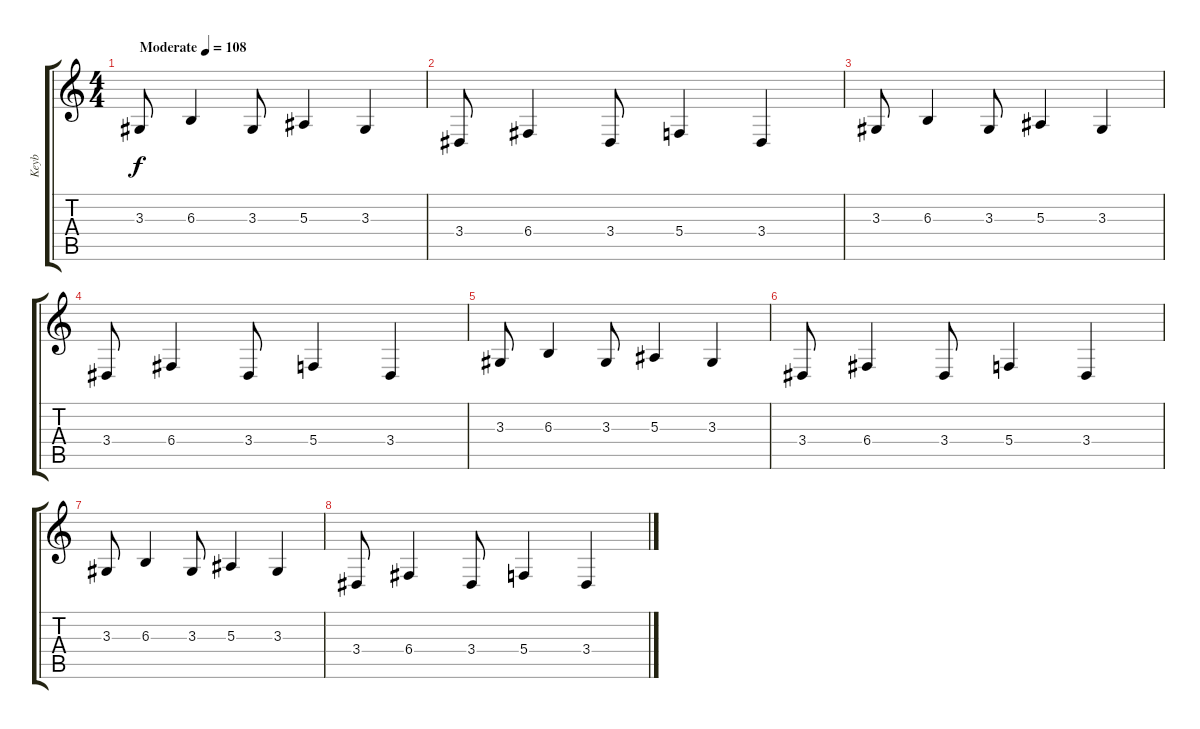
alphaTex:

\track ("Keyb" "Keyb") {instrument electricgrandpiano}
\staff {score tabs}
\tuning (D4 A3 F3 C3 G2 D2) {hide}
\ts (4 4)
\tempo (108 "Moderate")
\clef g2
\ks c
3.3.8{dy f instrument electricgrandpiano} 6.3.4 3.3.8 5.3.4 3.3.4 |
3.4.8 6.4.4 3.4.8 5.4.4 3.4.4 |
3.3.8 6.3.4 3.3.8 5.3.4 3.3.4 |
3.4.8 6.4.4 3.4.8 5.4.4 3.4.4 |
3.3.8 6.3.4 3.3.8 5.3.4 3.3.4 |
3.4.8 6.4.4 3.4.8 5.4.4 3.4.4 |
3.3.8 6.3.4 3.3.8 5.3.4 3.3.4 |
3.4.8 6.4.4 3.4.8 5.4.4 3.4.4
